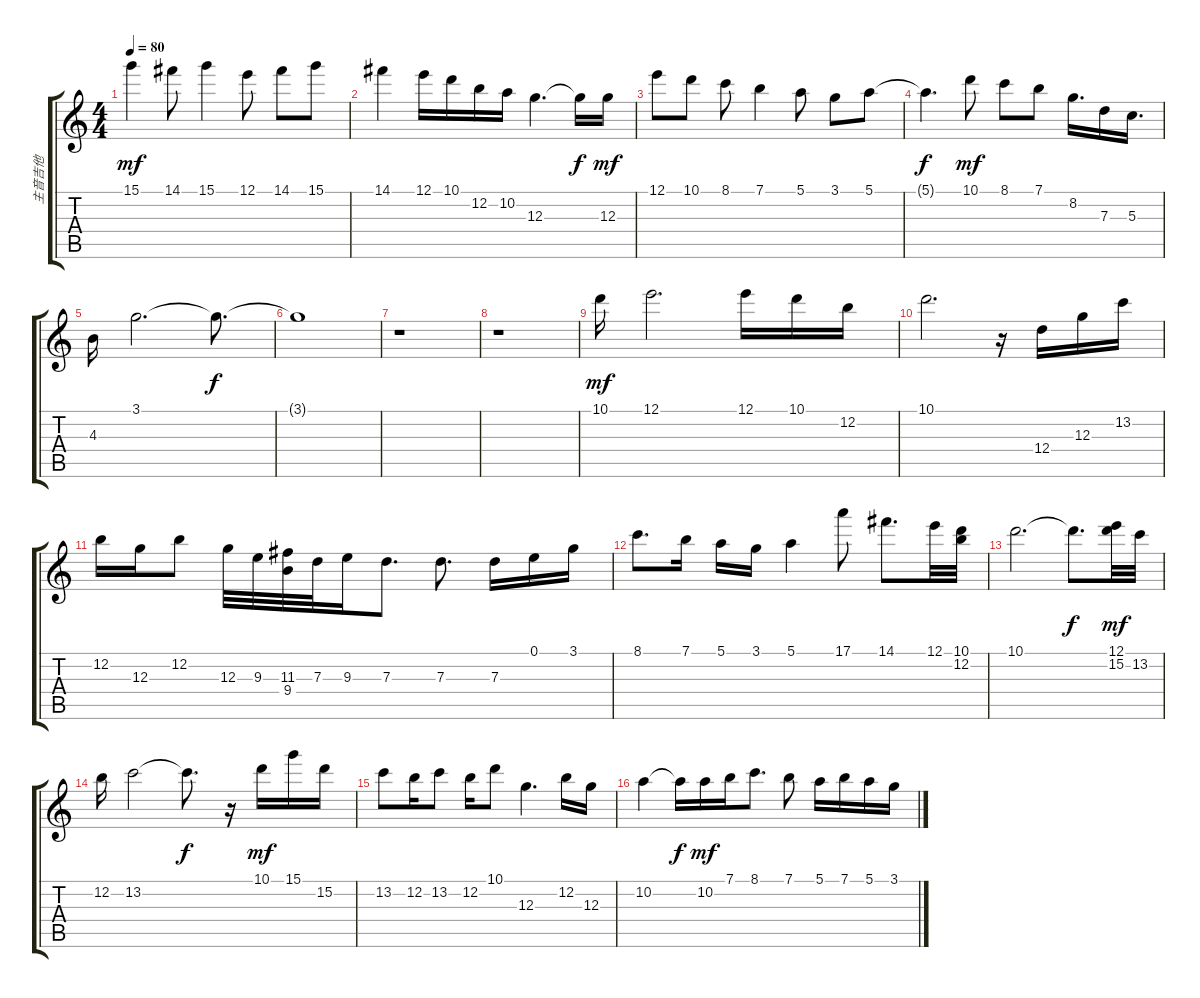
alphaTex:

\track ("主音吉他" "主音吉他") {instrument electricguitarclean}
\staff {score tabs}
\tuning (E4 B3 G3 D3 A2 E2) {hide}
\ts (4 4)
\tempo 80
\clef g2
\ks c
15.1.4{dy mf} 14.1.8 15.1.4 12.1.8 14.1.8 15.1.8 |
14.1.4 12.1.16 10.1.16 12.2.16 10.2.16 12.3.4{d} 12.3{t}.16{dy f} 12.3.16{dy mf} |
12.1.8 10.1.8 8.1.8 7.1.4 5.1.8 3.1.8 5.1.8 |
5.1{t}.4{d dy f} 10.1.8{dy mf} 8.1.8 7.1.8 8.2.16{d} 7.3.16 5.3.16{d} |
4.3.16 3.1.2{d} 3.1{t}.8{d dy f} |
3.1{t}.1 |
r.1 |
r.1 |
10.1.16{dy mf} 12.1.2{d} 12.1.16 10.1.16 12.2.16 |
10.1.2{d} r.16 12.4.16 12.3.16 13.2.16 |
12.2.16 12.3.16 12.2.8 12.3.32 9.3.32 (11.3 9.4).32 7.3.32 9.3.16 7.3.8{d} 7.3.8{d} 7.3.16 0.1.16 3.1.16 |
8.1.8{d} 7.1.16 5.1.16 3.1.16 5.1.4 17.1.8 14.1.8{d} 12.1.32 (10.1 12.2).32 |
10.1.2{d} 10.1{t}.8{d dy f} (12.1 15.2).32{dy mf} 13.2.32 |
12.2.16 13.2.2 13.2{t}.8{d dy f} r.16 10.1.16{dy mf} 15.1.16 15.2.16 |
13.2.8 12.2.16 13.2.8 12.2.16 10.1.8 12.3.4{d} 12.2.16 12.3.16 |
10.2.4 10.2{t}.16{dy f} 10.2.16{dy mf} 7.1.16 8.1.8{d} 7.1.8 5.1.16 7.1.16 5.1.16 3.1.16
